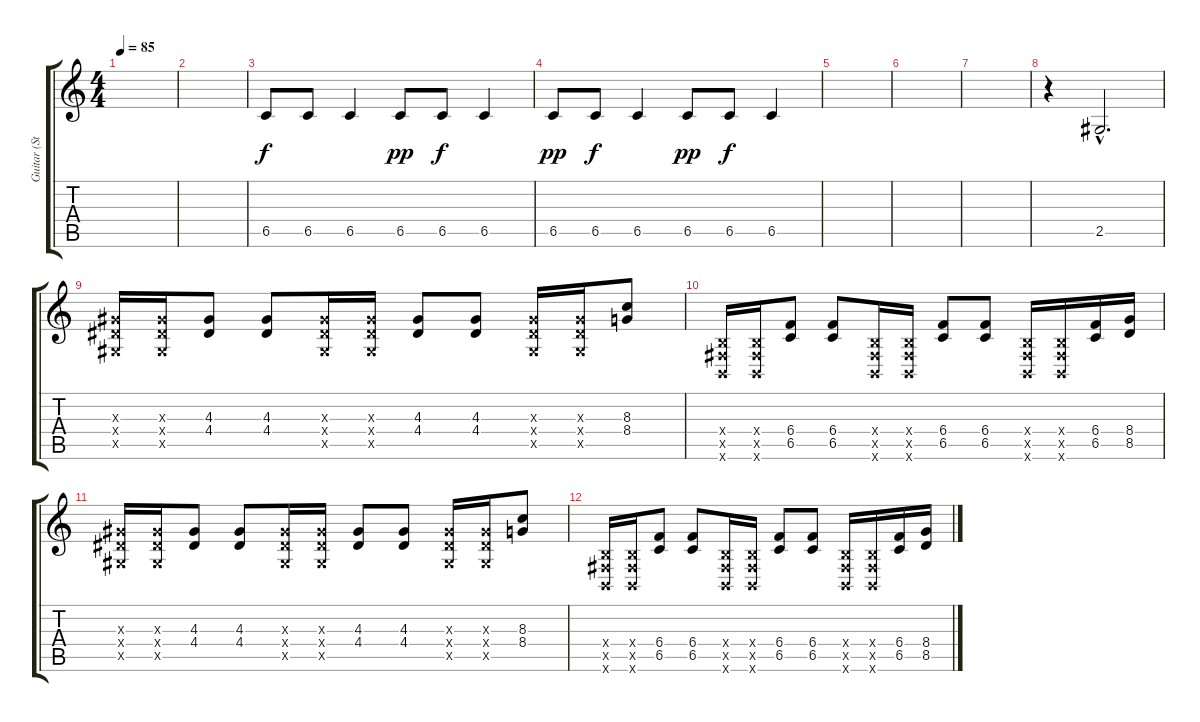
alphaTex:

\track ("Guitar (Studio)" "Guitar (St") {instrument overdrivenguitar}
\staff {score tabs}
\tuning (Db4 Ab3 E3 B2 Gb2 B1) {hide}
\ts (4 4)
\tempo 85
\clef g2
\ks c
|
|
6.5.8 6.5.8{dy f} 6.5.4 6.5.8{dy pp} 6.5.8{dy f} 6.5.4 |
6.5.8{dy pp} 6.5.8{dy f} 6.5.4 6.5.8{dy pp} 6.5.8{dy f} 6.5.4 |
|
|
|
r.4 2.5{hac}.2{d instrument reversecymbal} |
(4.3{x} 4.4{x} 2.5{x}).16{instrument overdrivenguitar} (4.3{x} 4.4{x} 2.5{x}).16 (4.3 4.4).8 (4.3 4.4).8 (4.3{x} 4.4{x} 2.5{x}).16 (4.3{x} 4.4{x} 2.5{x}).16 (4.3 4.4).8 (4.3 4.4).8 (4.3{x} 4.4{x} 2.5{x}).16 (4.3{x} 4.4{x} 2.5{x}).16 (8.3 8.4).8 |
(0.4{x} 0.5{x} 0.6{x}).16 (0.4{x} 0.5{x} 0.6{x}).16 (6.4 6.5).8 (6.4 6.5).8 (0.4{x} 0.5{x} 0.6{x}).16 (0.4{x} 0.5{x} 0.6{x}).16 (6.4 6.5).8 (6.4 6.5).8 (0.4{x} 0.5{x} 0.6{x}).16 (0.4{x} 0.5{x} 0.6{x}).16 (6.4 6.5).16 (8.4 8.5).16 |
(4.3{x} 4.4{x} 2.5{x}).16 (4.3{x} 4.4{x} 2.5{x}).16 (4.3 4.4).8 (4.3 4.4).8 (4.3{x} 4.4{x} 2.5{x}).16 (4.3{x} 4.4{x} 2.5{x}).16 (4.3 4.4).8 (4.3 4.4).8 (4.3{x} 4.4{x} 2.5{x}).16 (4.3{x} 4.4{x} 2.5{x}).16 (8.3 8.4).8 |
(0.4{x} 0.5{x} 0.6{x}).16 (0.4{x} 0.5{x} 0.6{x}).16 (6.4 6.5).8 (6.4 6.5).8 (0.4{x} 0.5{x} 0.6{x}).16 (0.4{x} 0.5{x} 0.6{x}).16 (6.4 6.5).8 (6.4 6.5).8 (0.4{x} 0.5{x} 0.6{x}).16 (0.4{x} 0.5{x} 0.6{x}).16 (6.4 6.5).16 (8.4 8.5).16
